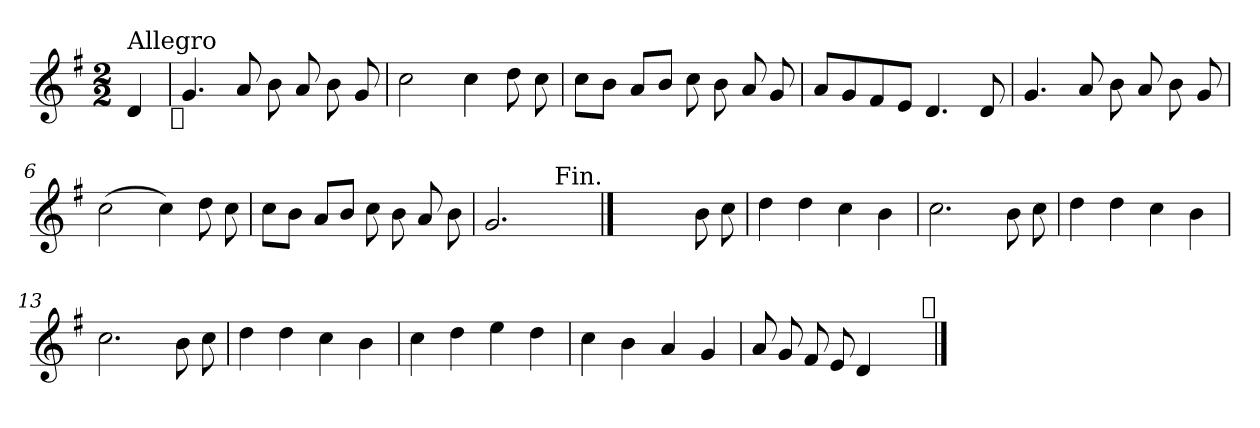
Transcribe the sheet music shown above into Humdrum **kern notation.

**kern
*part1
*staff1
*clefG2
*k[f#]
*G:
*M2/2
=
!LO:TX:a:t=Allegro
4d/
!LO:TX:b:t=𝄋
=1
4.g/
8a/
8b\
8a/
8b\
8g/
=2
2cc\
4cc\
8dd\
8cc\
=3
8cc\L
8b\J
8a/L
8b/J
8cc\
8b\
8a/
8g/
=4
8a/L
8g/
8f#/
8e/J
4.d/
8d/
!!LO:LB:g=z
=5
4.g/
8a/
8b\
8a/
8b\
8g/
=6
(>2cc\
4cc\)
8dd\
8cc\
=7
8cc\L
8b\J
8a/L
8b/J
8cc\
8b\
8a/
8b\
=8
2.g/
4ryy
!LO:TX:a:rj:t=Fin.
==9
2.ryy
8b\
8cc\
!!LO:LB:g=z
=10
4dd\
4dd\
4cc\
4b\
=11
2.cc\
8b\
8cc\
=12
4dd\
4dd\
4cc\
4b\
=13
2.cc\
8b\
8cc\
=14
4dd\
4dd\
4cc\
4b\
=15
4cc\
4dd\
4ee\
4dd\
!!LO:LB:g=z
=16
4cc\
4b\
4a/
4g/
=17
8a/
8g/
8f#/
8e/
4d/
4ryy
!LO:TX:a:t=𝄋
==
*-
